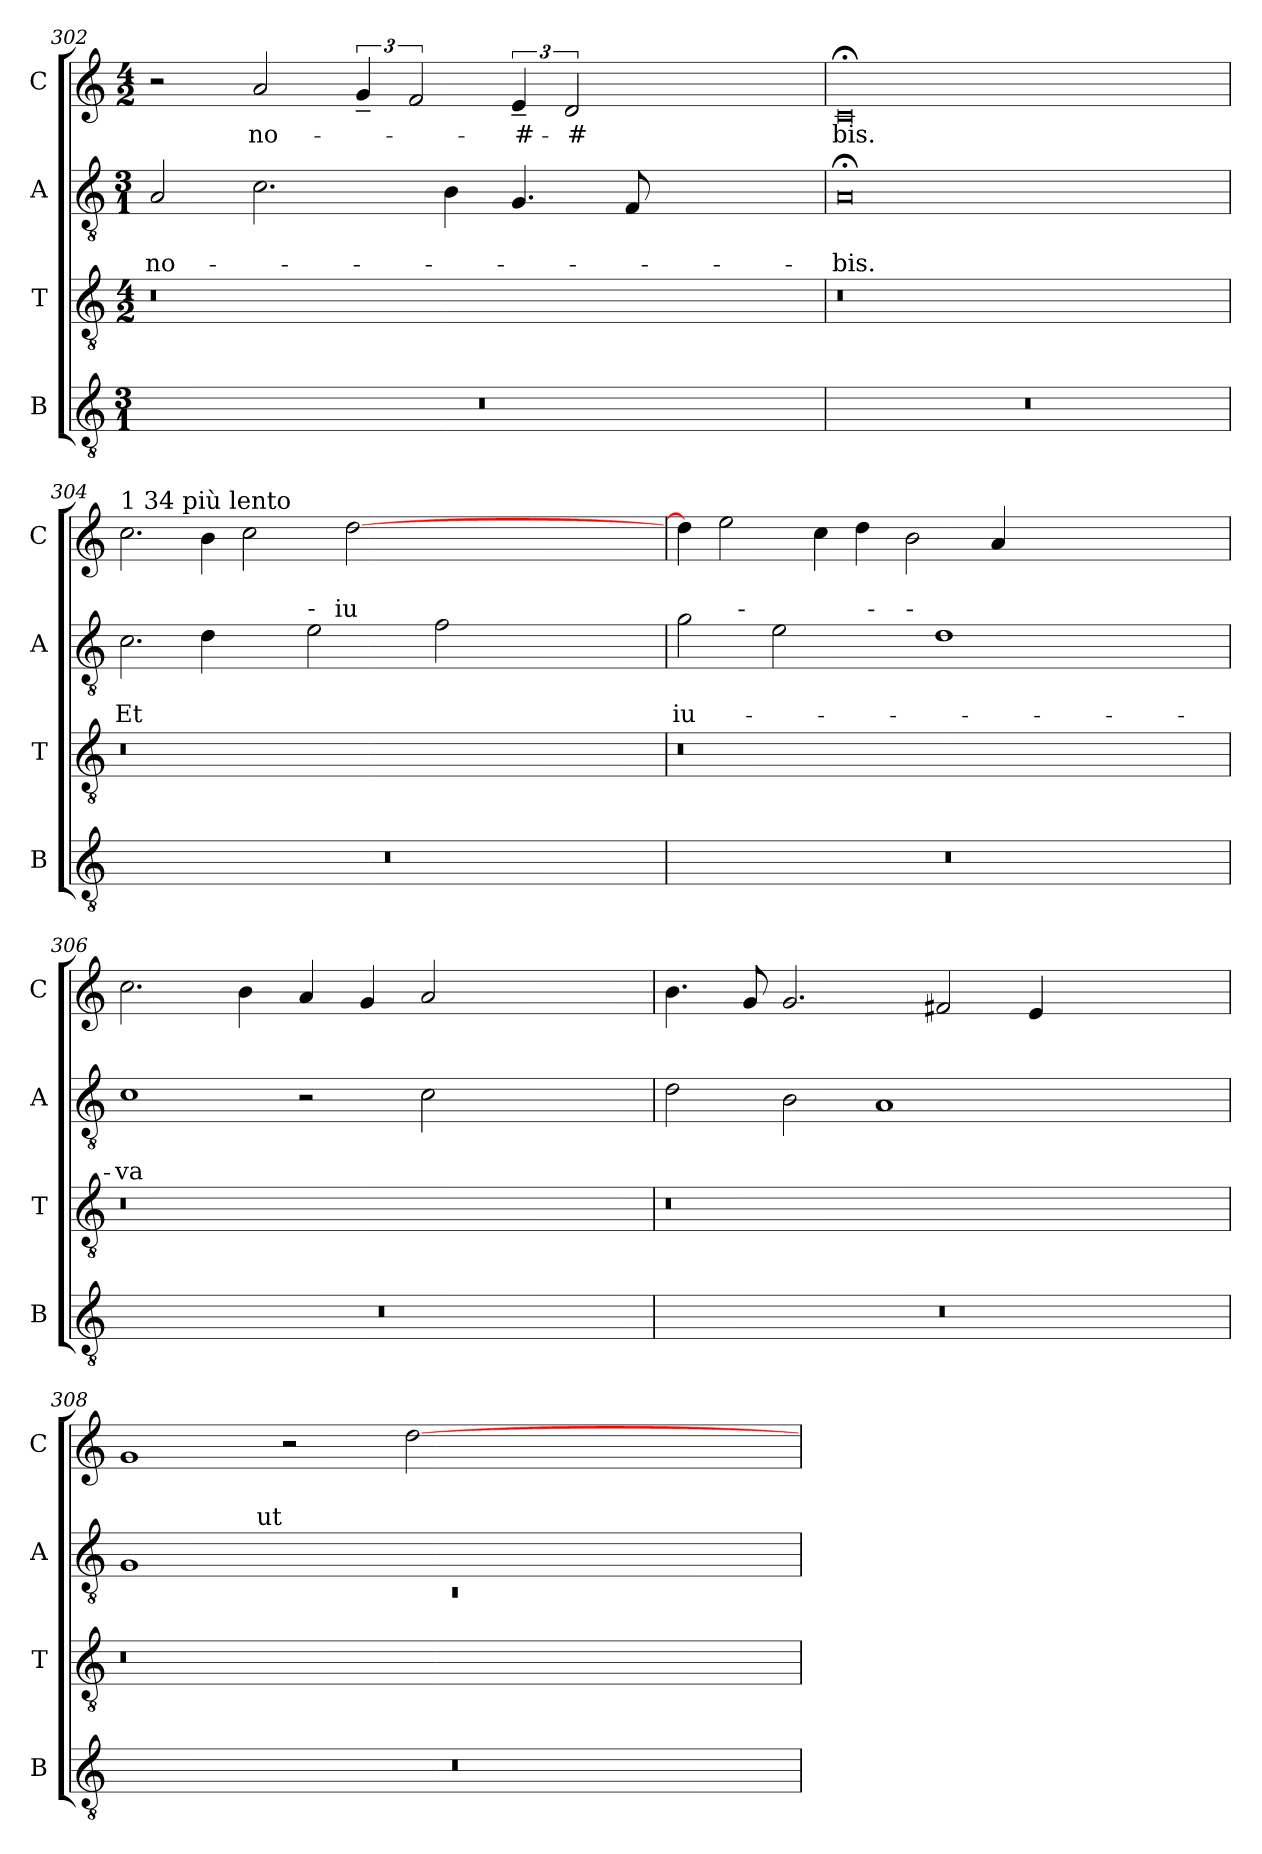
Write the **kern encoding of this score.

**kern	**kern	**kern	**text	**text	**kern	**text
*part4	*part3	*part2	*part2	*part2	*part1	*part1
*staff4	*staff3	*staff2	*staff2	*staff2	*staff1	*staff1
*I"B	*I"T	*I"A	*	*	*I"C	*
*I'B	*I'T	*I'A	*	*	*I'C	*
*clefGv2	*clefGv2	*clefGv2	*	*	*clefG2	*
*k[]	*k[]	*k[]	*	*	*k[]	*
*C:	*C:	*C:	*	*	*C:	*
*M3/1	*M4/2	*M3/1	*	*	*M4/2	*
=302	=302	=302	=302	=302	=302	=302
!	!	!	!	!LO:LY:b	!	!
0.r	0r	2A/	.	no-	2r	.
!	!	!	!	!	!	!LO:LY:b
.	.	2.c\	.	.	2a/	no-
.	.	.	.	.	6g~</	.
.	.	.	.	.	3f/	.
.	.	4B\	.	.	.	.
!	!	!	!	!	!	!LO:LY:b
.	.	4.G/	.	.	6e~</	-#-
!	!	!	!	!	!	!LO:LY:b
.	.	.	.	.	3d/	-#
.	.	8F/	.	.	.	.
.	1ryy	1ryy	.	.	1ryy	.
=303	=303	=303	=303	=303	=303	=303
!	!	!	!	!LO:LY:b	!	!LO:LY:b
0.r	0r	0A;	.	-bis.	0c;	bis.
.	1ryy	1ryy	.	.	1ryy	.
!!LO:LB:g=z
=304!	=304!	=304!	=304!	=304!	=304!	=304!
!	!	!	!	!	!LO:TX:a:t=1 34 più lento	!
!	!	!LO:TX:a:t=Et	!	!	!	!
!	!	!	!	!LO:LY:b	!	!
*	*	*^	*	*	*	*
0.r	0r	2.c\	1ryy	.	Et	2.cc\	.
.	.	4d\	.	.	.	4b\	.
.	.	4ryy	4...ryy	.	.	2cc\	.
.	.	16.ryy	.	.	.	.	.
!	!	!LO:TX:a:t=-	!	!	!	!	!
.	.	2e\	.	.	.	.	.
!	!	!	!LO:TX:a:t=iu	!	!	!	!
.	.	.	1ryy	.	.	.	.
.	.	.	.	.	.	[>2dd\	.
.	.	8ryy	.	.	.	.	.
.	.	32ryy	.	.	.	.	.
.	1ryy	2f\	.	.	.	1ryy	.
.	.	.	2ryy	.	.	.	.
.	.	2ryy	.	.	.	.	.
.	.	.	32ryy	.	.	.	.
=305	=305	=305	=305	=305	=305	=305	=305
!	!	!	!	!	!LO:LY:b	!	!
*	*	*	*^	*	*	*	*
0.r	0r	2g\	4ryy	1ryy	.	iu-	4dd\]	.
.	.	.	16ryy	.	.	.	2ee\	.
!	!	!	!LO:TX:a:t=-	!	!	!	!	!
.	.	.	1ryy	.	.	.	.	.
.	.	2e\	.	.	.	.	.	.
.	.	.	.	.	.	.	4cc\	.
.	.	4ryy	.	32ryy	.	.	4dd\	.
!	!	!	!	!LO:TX:a:t=-	!	!	!	!
.	.	.	.	1ryy	.	.	.	.
!	!	!LO:TX:a:t=-	!	!	!	!	!	!
.	.	16.ryy	.	.	.	.	2b\	.
.	.	.	1ryy	.	.	.	.	.
.	.	1d	.	.	.	.	.	.
.	.	.	.	.	.	.	4a/	.
.	1ryy	.	.	.	.	.	1ryy	.
.	.	.	.	2ryy	.	.	.	.
.	.	.	2ryy	.	.	.	.	.
.	.	2ryy	.	.	.	.	.	.
.	.	.	.	4...ryy	.	.	.	.
.	.	.	8.ryy	.	.	.	.	.
.	.	8ryy	.	.	.	.	.	.
.	.	32ryy	.	.	.	.	.	.
=306	=306	=306	=306	=306	=306	=306	=306	=306
!	!	!LO:TX:a:t=va	!	!	!	!	!	!
!	!	!	!	!	!	!LO:LY:b	!	!
*	*	*v	*v	*v	*	*	*	*
0.r	0r	1c	.	-va	2.cc\	.
.	.	.	.	.	4b\	.
.	.	2r	.	.	4a/	.
.	.	.	.	.	4g/	.
.	.	2c\	.	.	2a/	.
.	1ryy	1ryy	.	.	1ryy	.
=307	=307	=307	=307	=307	=307	=307
0.r	0r	2d\	.	.	4.b\	.
.	.	.	.	.	8g/	.
.	.	2B\	.	.	2.g/	.
.	.	1A	.	.	.	.
.	.	.	.	.	2f#/	.
.	.	.	.	.	4e/	.
.	1ryy	1ryy	.	.	1ryy	.
=308	=308	=308	=308	=308	=308	=308
*	*	*^	*	*	*	*
!	!	!	!LO:N:vis=1	!	!	!	!
*	*	*	*^	*	*	*	*
0.r	0r	1G	0.rC	2...ryy	.	.	1g	.
!	!	!	!	!LO:TX:a:t=ut	!	!	!	!
.	.	.	.	1ryy	.	.	.	.
.	.	4ryy	.	.	.	.	2r	.
.	.	1..ryy	.	.	.	.	.	.
.	.	.	.	.	.	.	[>2dd\	.
.	.	.	.	1ryy	.	.	.	.
.	1ryy	.	.	.	.	.	1ryy	.
.	.	.	.	16ryy	.	.	.	.
*	*	*v	*v	*v	*	*	*	*
=	=	=	=	=	=	=
*-	*-	*-	*-	*-	*-	*-
